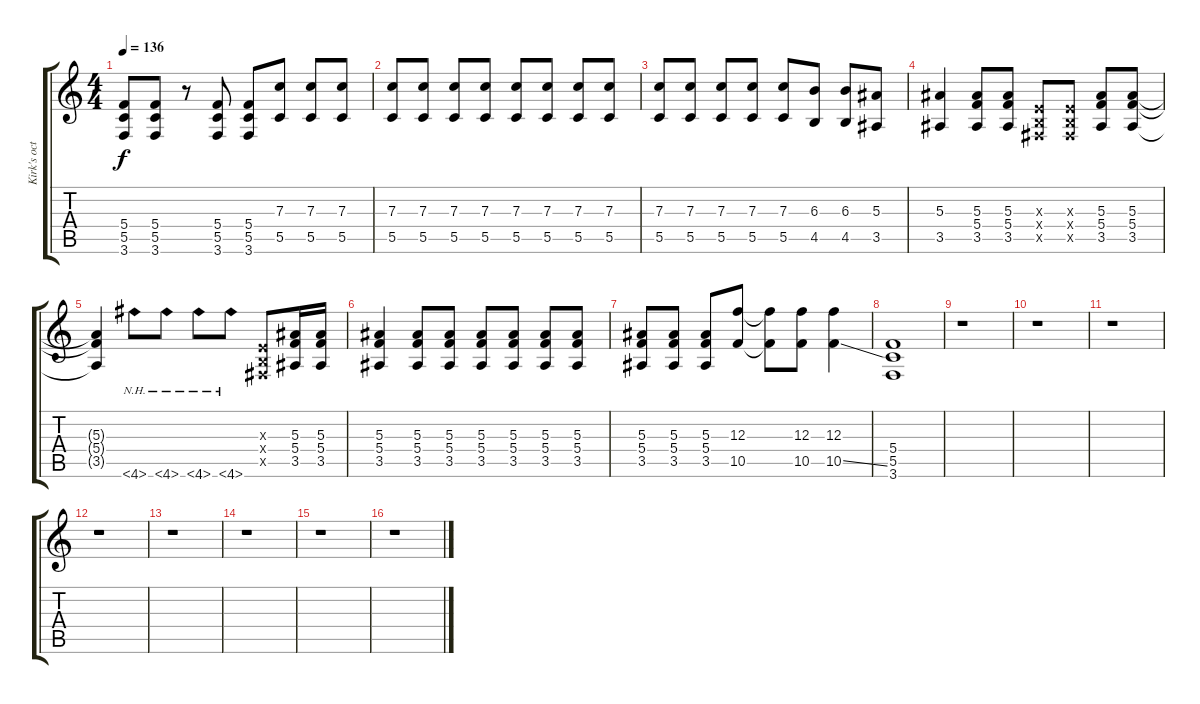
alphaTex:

\track ("Kirk's octaver" "Kirk's oct") {instrument distortionguitar}
\staff {score tabs}
\tuning (D4 A3 F3 C3 G2 D2) {hide}
\ts (4 4)
\tempo 136
\clef g2
\ks c
(5.4 5.5 3.6).8{dy f} (5.4 5.5 3.6).8 r.8 (5.4 5.5 3.6).8 (5.4 5.5 3.6).8 (7.3 5.5).8 (7.3 5.5).8 (7.3 5.5).8 |
(7.3 5.5).8 (7.3 5.5).8 (7.3 5.5).8 (7.3 5.5).8 (7.3 5.5).8 (7.3 5.5).8 (7.3 5.5).8 (7.3 5.5).8 |
(7.3 5.5).8 (7.3 5.5).8 (7.3 5.5).8 (7.3 5.5).8 (7.3 5.5).8 (6.3 4.5).8 (6.3 4.5).8 (5.3 3.5).8 |
(5.3 3.5).4 (5.3 5.4 3.5).8 (5.3 5.4 3.5).8 (-1.3{x} -1.4{x} -1.5{x}).8 (-1.3{x} -1.4{x} -1.5{x}).8 (5.3 5.4 3.5).8 (5.3 5.4 3.5).8 |
(5.3{t} 5.4{t} 3.5{t}).4 4.6{nh}.8 4.6{nh}.8 4.6{nh}.8 4.6{nh}.8 (-1.3{x} -1.4{x} -1.5{x}).8 (5.3 5.4 3.5).16 (5.3 5.4 3.5).16 |
(5.3 5.4 3.5).4 (5.3 5.4 3.5).8 (5.3 5.4 3.5).8 (5.3 5.4 3.5).8 (5.3 5.4 3.5).8 (5.3 5.4 3.5).8 (5.3 5.4 3.5).8 |
(5.3 5.4 3.5).8 (5.3 5.4 3.5).8 (5.3 5.4 3.5).8 (12.3 10.5).8 (12.3{t} 10.5{t}).8 (12.3 10.5).8 (12.3 10.5{ss}).4 |
(5.4 5.5 3.6).1 |
r.1 |
r.1 |
r.1 |
r.1 |
r.1 |
r.1 |
r.1 |
r.1
